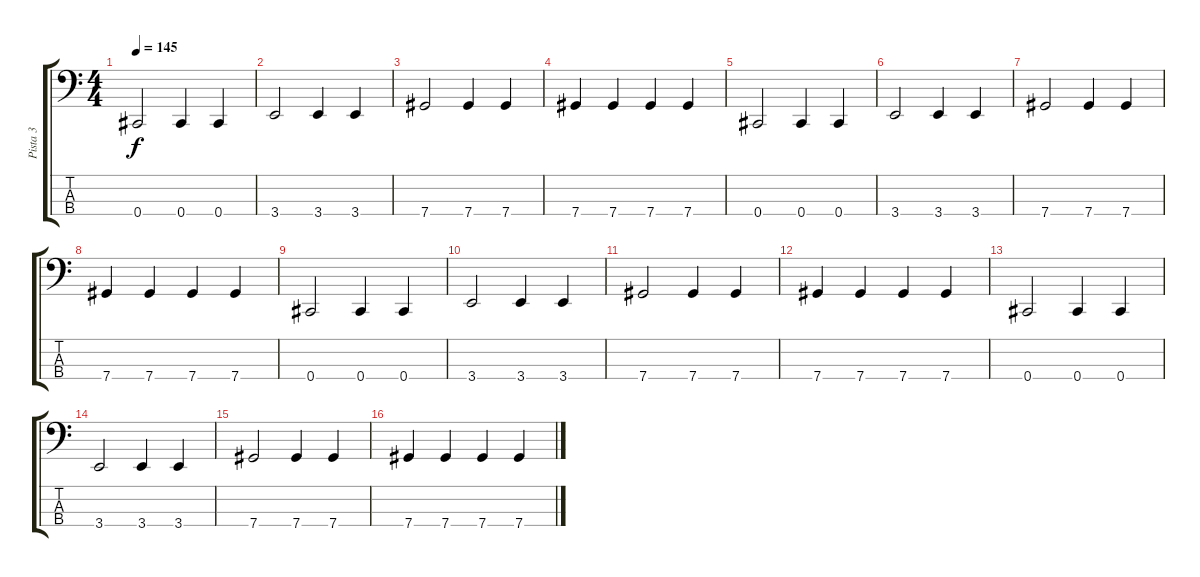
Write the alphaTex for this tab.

\track ("Pista 3" "Pista 3") {instrument electricbassfinger}
\staff {score tabs}
\tuning (Gb2 Db2 Ab1 Db1) {hide}
\ts (4 4)
\tempo 145
\clef f4
\ks c
0.4.2{dy f} 0.4.4 0.4.4 |
3.4.2 3.4.4 3.4.4 |
7.4.2 7.4.4 7.4.4 |
7.4.4 7.4.4 7.4.4 7.4.4 |
0.4.2 0.4.4 0.4.4 |
3.4.2 3.4.4 3.4.4 |
7.4.2 7.4.4 7.4.4 |
7.4.4 7.4.4 7.4.4 7.4.4 |
0.4.2 0.4.4 0.4.4 |
3.4.2 3.4.4 3.4.4 |
7.4.2 7.4.4 7.4.4 |
7.4.4 7.4.4 7.4.4 7.4.4 |
0.4.2 0.4.4 0.4.4 |
3.4.2 3.4.4 3.4.4 |
7.4.2 7.4.4 7.4.4 |
7.4.4 7.4.4 7.4.4 7.4.4
